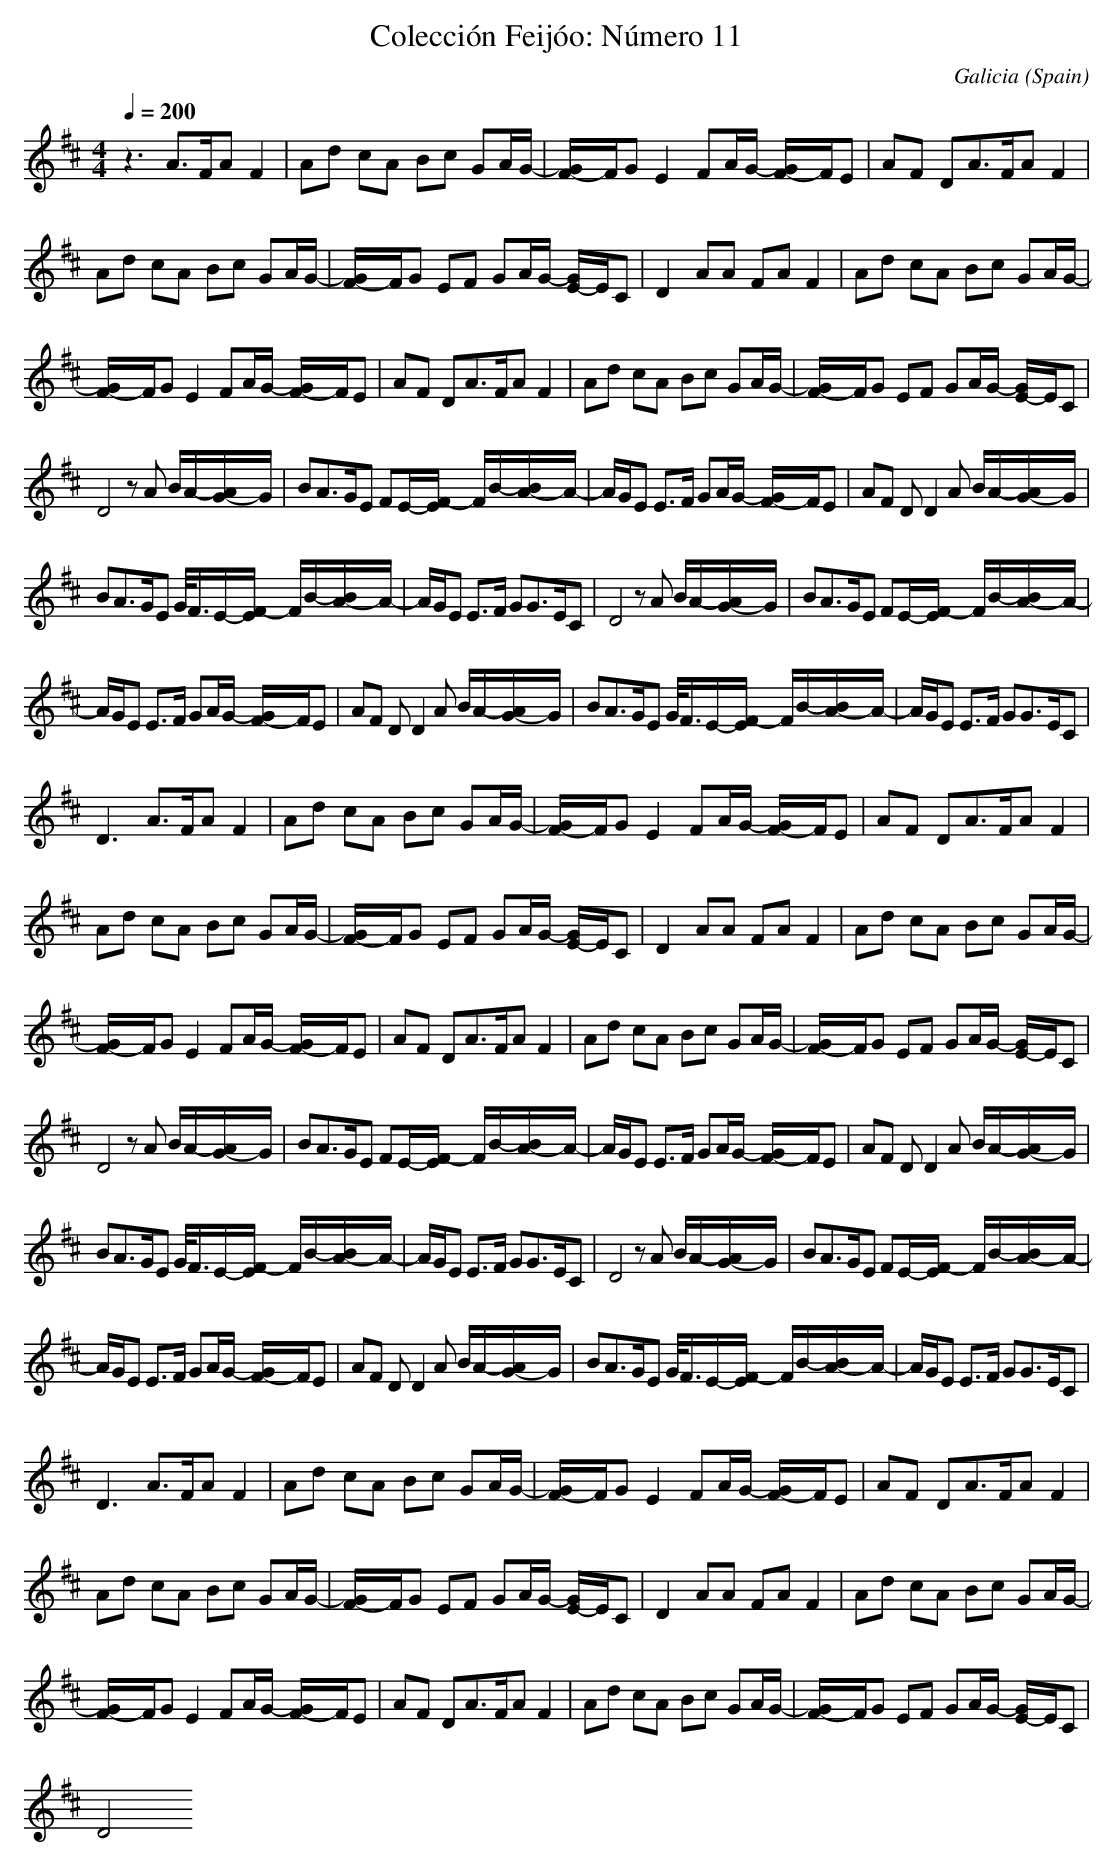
X:1
T:Colección Feij\'oo: N\'umero 11
O:Galicia (Spain)
M: 4/4
L: 1/8
Q:1/4=200
K:D % 2 sharps
z3A3/2F/2A F2|Ad cA Bc GA/2G/2-|[G/2F/2-]F/2G E2 FA/2G/2- [G/2F/2-]F/2E|AF DA3/2F/2A F2|
Ad cA Bc GA/2G/2-|[G/2F/2-]F/2G EF GA/2G/2- [G/2E/2-]E/2C|D2 AA FA F2|Ad cA Bc GA/2G/2-|
[G/2F/2-]F/2G E2 FA/2G/2- [G/2F/2-]F/2E|AF DA3/2F/2A F2|Ad cA Bc GA/2G/2-|[G/2F/2-]F/2G EF GA/2G/2- [G/2E/2-]E/2C|
D4 zA B/2A/2-[A/2G/2-]G/2|BA3/2G/2E FE/2-[F/2-E/2] F/2B/2-[B/2A/2-]A/2-|A/2G/2E E3/2F/2 GA/2G/2- [G/2F/2-]F/2E|AF DD2A B/2A/2-[A/2G/2-]G/2|
BA3/2G/2E G/2<F/2E/2-[F/2-E/2] F/2B/2-[B/2A/2-]A/2-|A/2G/2E E3/2F/2 GG3/2E/2C|D4 zA B/2A/2-[A/2G/2-]G/2|BA3/2G/2E FE/2-[F/2-E/2] F/2B/2-[B/2A/2-]A/2-|
A/2G/2E E3/2F/2 GA/2G/2- [G/2F/2-]F/2E|AF DD2A B/2A/2-[A/2G/2-]G/2|BA3/2G/2E G/2<F/2E/2-[F/2-E/2] F/2B/2-[B/2A/2-]A/2-|A/2G/2E E3/2F/2 GG3/2E/2C|
D3A3/2F/2A F2|Ad cA Bc GA/2G/2-|[G/2F/2-]F/2G E2 FA/2G/2- [G/2F/2-]F/2E|AF DA3/2F/2A F2|
Ad cA Bc GA/2G/2-|[G/2F/2-]F/2G EF GA/2G/2- [G/2E/2-]E/2C|D2 AA FA F2|Ad cA Bc GA/2G/2-|
[G/2F/2-]F/2G E2 FA/2G/2- [G/2F/2-]F/2E|AF DA3/2F/2A F2|Ad cA Bc GA/2G/2-|[G/2F/2-]F/2G EF GA/2G/2- [G/2E/2-]E/2C|
D4 zA B/2A/2-[A/2G/2-]G/2|BA3/2G/2E FE/2-[F/2-E/2] F/2B/2-[B/2A/2-]A/2-|A/2G/2E E3/2F/2 GA/2G/2- [G/2F/2-]F/2E|AF DD2A B/2A/2-[A/2G/2-]G/2|
BA3/2G/2E G/2<F/2E/2-[F/2-E/2] F/2B/2-[B/2A/2-]A/2-|A/2G/2E E3/2F/2 GG3/2E/2C|D4 zA B/2A/2-[A/2G/2-]G/2|BA3/2G/2E FE/2-[F/2-E/2] F/2B/2-[B/2A/2-]A/2-|
A/2G/2E E3/2F/2 GA/2G/2- [G/2F/2-]F/2E|AF DD2A B/2A/2-[A/2G/2-]G/2|BA3/2G/2E G/2<F/2E/2-[F/2-E/2] F/2B/2-[B/2A/2-]A/2-|A/2G/2E E3/2F/2 GG3/2E/2C|
D3A3/2F/2A F2|Ad cA Bc GA/2G/2-|[G/2F/2-]F/2G E2 FA/2G/2- [G/2F/2-]F/2E|AF DA3/2F/2A F2|
Ad cA Bc GA/2G/2-|[G/2F/2-]F/2G EF GA/2G/2- [G/2E/2-]E/2C|D2 AA FA F2|Ad cA Bc GA/2G/2-|
[G/2F/2-]F/2G E2 FA/2G/2- [G/2F/2-]F/2E|AF DA3/2F/2A F2|Ad cA Bc GA/2G/2-|[G/2F/2-]F/2G EF GA/2G/2- [G/2E/2-]E/2C|
D4
